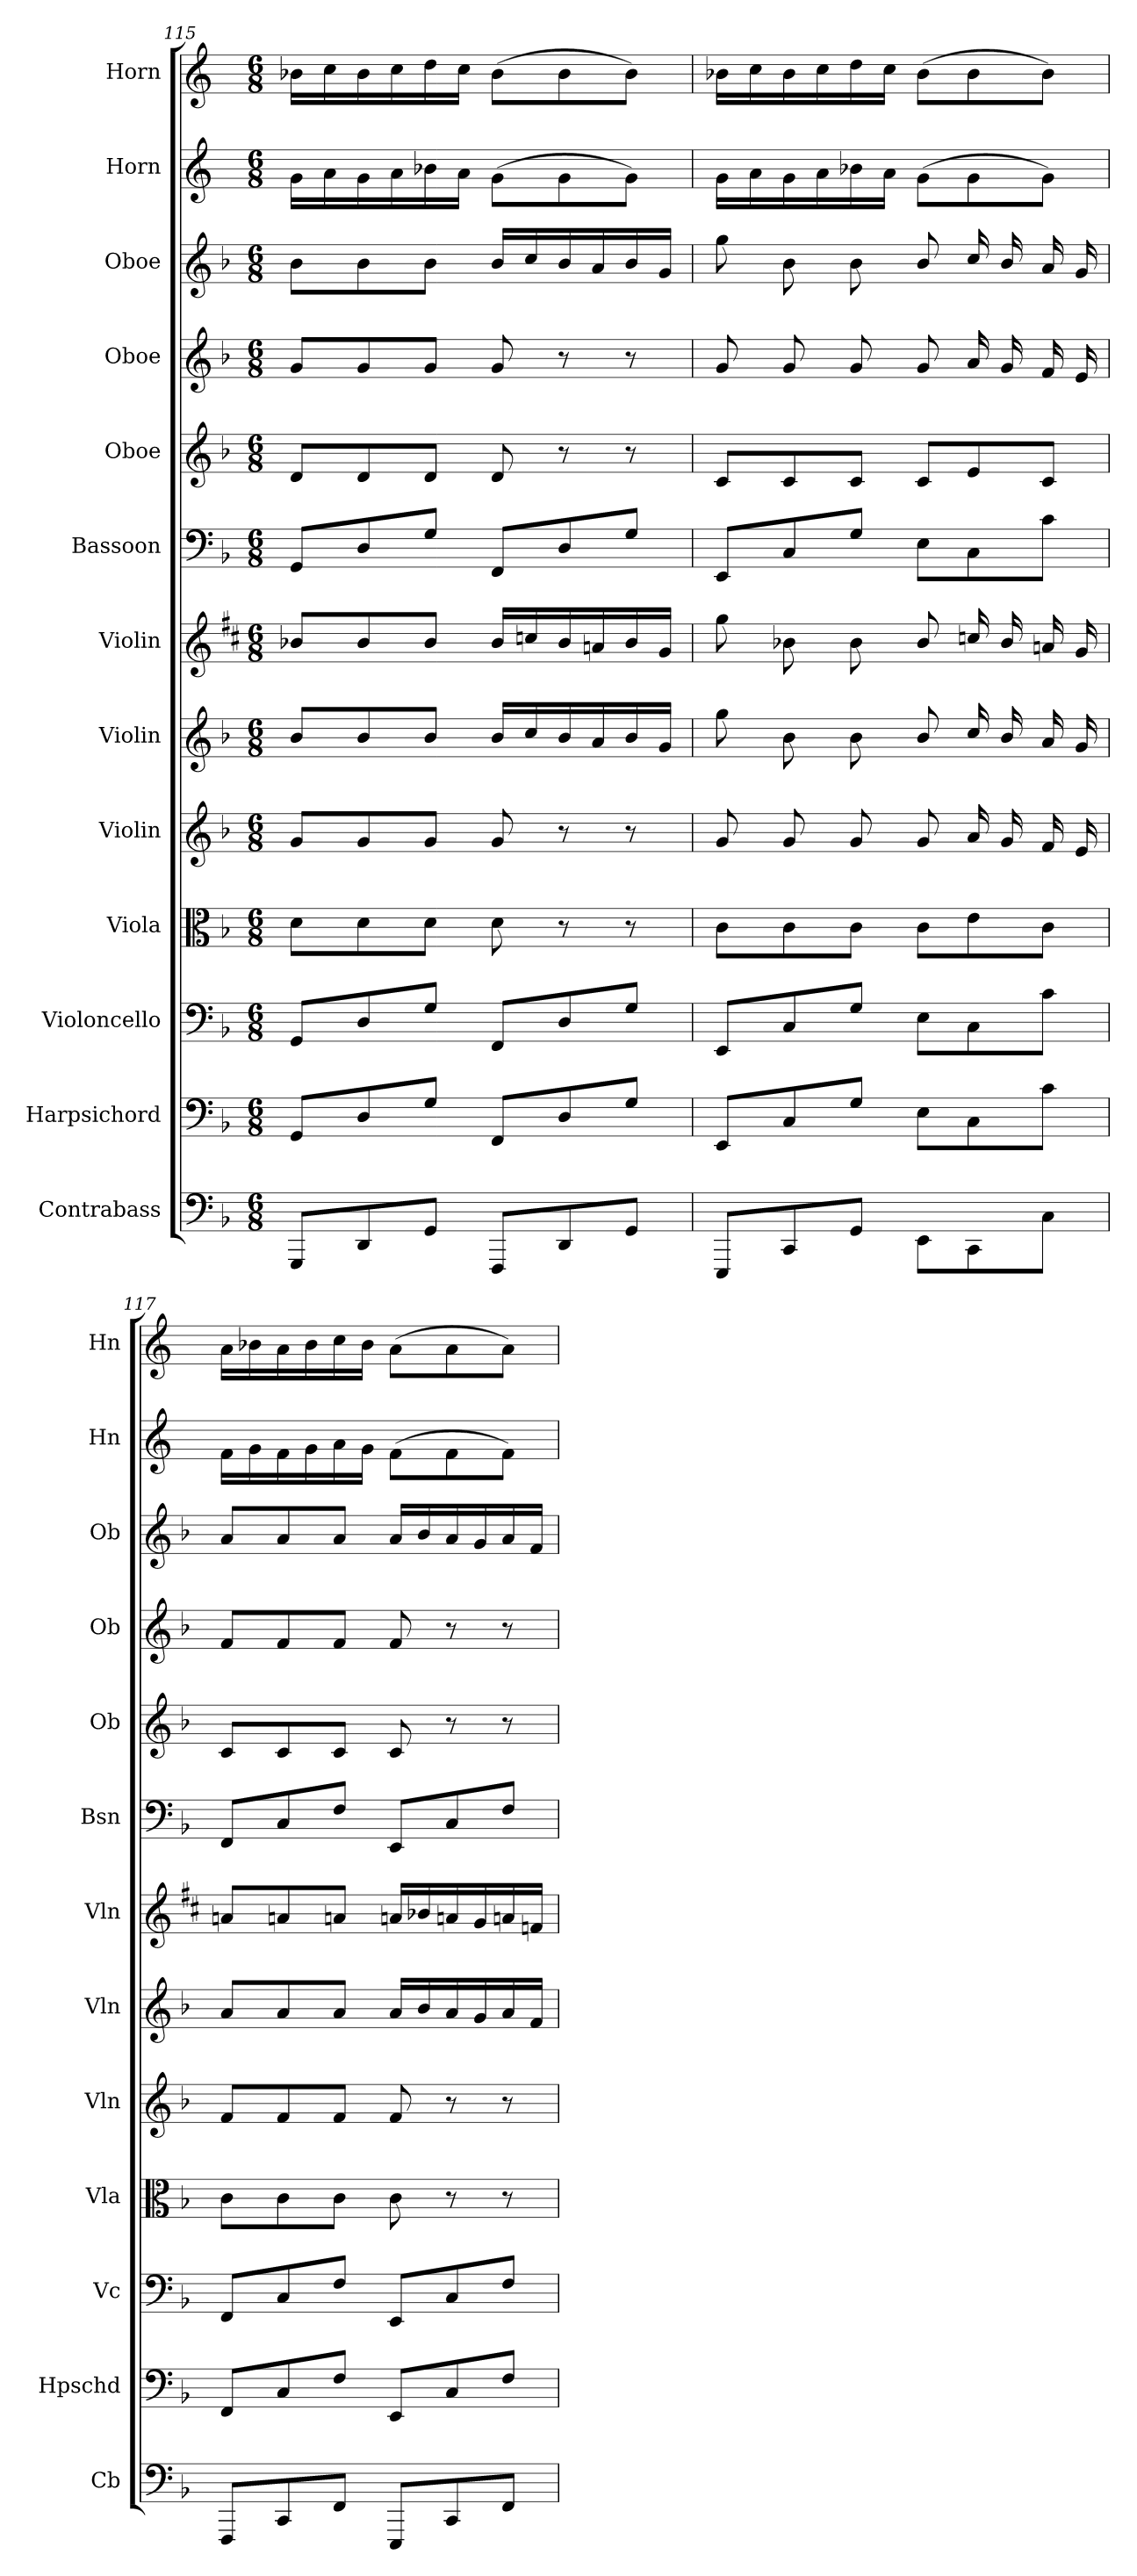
**kern	**kern	**kern	**kern	**kern	**kern	**kern	**kern	**kern	**kern	**kern	**kern	**kern
*part13	*part12	*part11	*part10	*part9	*part8	*part7	*part6	*part5	*part4	*part3	*part2	*part1
*staff13	*staff12	*staff11	*staff10	*staff9	*staff8	*staff7	*staff6	*staff5	*staff4	*staff3	*staff2	*staff1
*I"Contrabass	*I"Harpsichord	*I"Violoncello	*I"Viola	*I"Violin	*I"Violin	*I"Violin	*I"Bassoon	*I"Oboe	*I"Oboe	*I"Oboe	*I"Horn	*I"Horn
*I'Cb	*I'Hpschd	*I'Vc	*I'Vla	*I'Vln	*I'Vln	*I'Vln	*I'Bsn	*I'Ob	*I'Ob	*I'Ob	*I'Hn	*I'Hn
*clefF4	*clefF4	*clefF4	*clefC3	*clefG2	*clefG2	*clefG2	*clefF4	*clefG2	*clefG2	*clefG2	*clefG2	*clefG2
*ITrd7c12	*	*	*	*	*	*	*	*	*	*	*ITrd4c7	*ITrd4c7
*k[b-]	*k[b-]	*k[b-]	*k[b-]	*k[b-]	*k[b-]	*k[f#c#]	*k[b-]	*k[b-]	*k[b-]	*k[b-]	*k[b-]	*k[b-]
*F:	*F:	*F:	*F:	*F:	*F:	*D:	*F:	*F:	*F:	*F:	*F:	*F:
*M6/8	*M6/8	*M6/8	*M6/8	*M6/8	*M6/8	*M6/8	*M6/8	*M6/8	*M6/8	*M6/8	*M6/8	*M6/8
=115	=115	=115	=115	=115	=115	=115	=115	=115	=115	=115	=115	=115
8GGGG/L	8GG/L	8GG/L	8d\L	8g/L	8b-/L	8b-X/L	8GG/L	8d/L	8g/L	8b-\L	16c\LL	16e-X\LL
.	.	.	.	.	.	.	.	.	.	.	16d\	16f\
8DDD/	8D/	8D/	8d\	8g/	8b-/	8b-/	8D/	8d/	8g/	8b-\	16c\	16e-\
.	.	.	.	.	.	.	.	.	.	.	16d\	16f\
8GGG/J	8G/J	8G/J	8d\J	8g/J	8b-/J	8b-/J	8G/J	8d/J	8g/J	8b-\J	16e-X\	16g\
.	.	.	.	.	.	.	.	.	.	.	16d\JJ	16f\JJ
8FFFF/L	8FF/L	8FF/L	8d\	8g/	16b-/LL	16b-/LL	8FF/L	8d/	8g/	16b-/LL	(8c\L	(8e-\L
.	.	.	.	.	16cc/	16ccn/	.	.	.	16cc/	.	.
8DDD/	8D/	8D/	8r	8r	16b-/	16b-/	8D/	8r	8r	16b-/	8c\	8e-\
.	.	.	.	.	16a/	16an/	.	.	.	16a/	.	.
8GGG/J	8G/J	8G/J	8r	8r	16b-/	16b-/	8G/J	8r	8r	16b-/	8c\J)	8e-\J)
.	.	.	.	.	16g/JJ	16g/JJ	.	.	.	16g/JJ	.	.
=116	=116	=116	=116	=116	=116	=116	=116	=116	=116	=116	=116	=116
8EEEE/L	8EE/L	8EE/L	8c\L	8g/	8gg\	8gg\	8EE/L	8c/L	8g/	8gg\	16c\LL	16e-X\LL
.	.	.	.	.	.	.	.	.	.	.	16d\	16f\
8CCC/	8C/	8C/	8c\	8g/	8b-\	8b-X\	8C/	8c/	8g/	8b-\	16c\	16e-\
.	.	.	.	.	.	.	.	.	.	.	16d\	16f\
8GGG/J	8G/J	8G/J	8c\J	8g/	8b-\	8b-\	8G/J	8c/J	8g/	8b-\	16e-X\	16g\
.	.	.	.	.	.	.	.	.	.	.	16d\JJ	16f\JJ
8EEE\L	8E\L	8E\L	8c\L	8g/	8b-/	8b-/	8E\L	8c/L	8g/	8b-/	(8c\L	(8e-\L
8CCC\	8C\	8C\	8e\	16a/	16cc/	16ccn/	8C\	8e/	16a/	16cc/	8c\	8e-\
.	.	.	.	16g/	16b-/	16b-/	.	.	16g/	16b-/	.	.
8CC\J	8c\J	8c\J	8c\J	16f/	16a/	16an/	8c\J	8c/J	16f/	16a/	8c\J)	8e-\J)
.	.	.	.	16e/	16g/	16g/	.	.	16e/	16g/	.	.
=117	=117	=117	=117	=117	=117	=117	=117	=117	=117	=117	=117	=117
8FFFF/L	8FF/L	8FF/L	8c\L	8f/L	8a/L	8an/L	8FF/L	8c/L	8f/L	8a/L	16B-\LL	16d\LL
.	.	.	.	.	.	.	.	.	.	.	16c\	16e-X\
8CCC/	8C/	8C/	8c\	8f/	8a/	8an/	8C/	8c/	8f/	8a/	16B-\	16d\
.	.	.	.	.	.	.	.	.	.	.	16c\	16e-\
8FFF/J	8F/J	8F/J	8c\J	8f/J	8a/J	8an/J	8F/J	8c/J	8f/J	8a/J	16d\	16f\
.	.	.	.	.	.	.	.	.	.	.	16c\JJ	16e-\JJ
8EEEE/L	8EE/L	8EE/L	8c\	8f/	16a/LL	16an/LL	8EE/L	8c/	8f/	16a/LL	(8B-\L	(8d\L
.	.	.	.	.	16b-/	16b-X/	.	.	.	16b-/	.	.
8CCC/	8C/	8C/	8r	8r	16a/	16an/	8C/	8r	8r	16a/	8B-\	8d\
.	.	.	.	.	16g/	16g/	.	.	.	16g/	.	.
8FFF/J	8F/J	8F/J	8r	8r	16a/	16an/	8F/J	8r	8r	16a/	8B-\J)	8d\J)
.	.	.	.	.	16f/JJ	16fn/JJ	.	.	.	16f/JJ	.	.
=	=	=	=	=	=	=	=	=	=	=	=	=
*-	*-	*-	*-	*-	*-	*-	*-	*-	*-	*-	*-	*-
